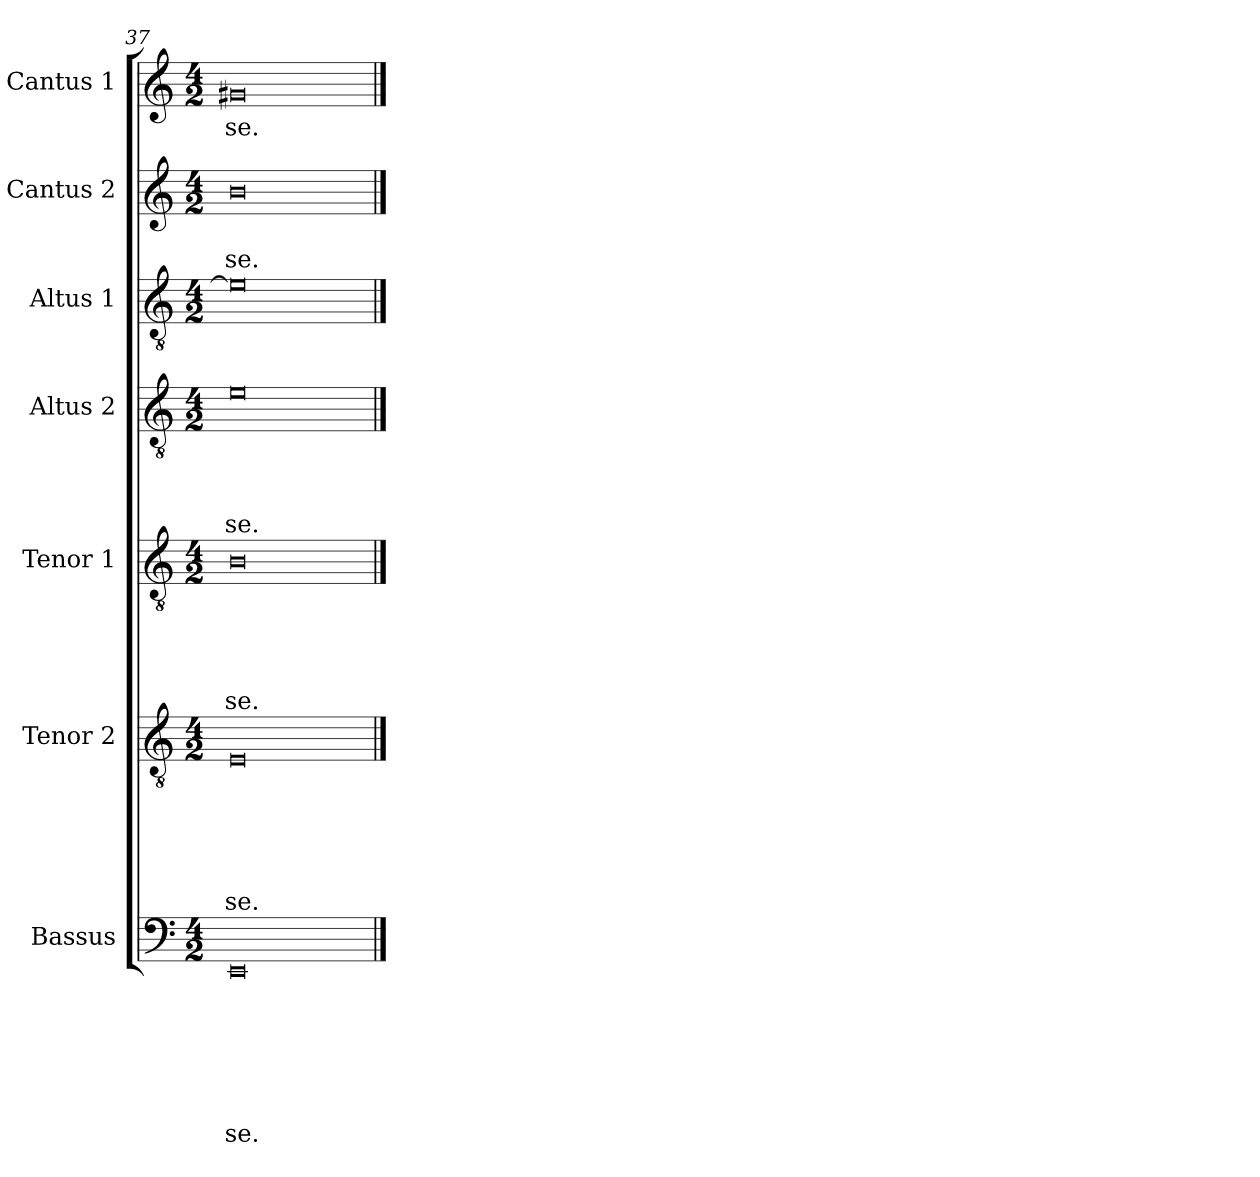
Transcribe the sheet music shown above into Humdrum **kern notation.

**kern	**text	**text	**text	**text	**text	**text	**text	**kern	**text	**text	**text	**text	**text	**text	**kern	**text	**text	**text	**text	**text	**kern	**text	**text	**text	**text	**kern	**kern	**text	**text	**kern	**text
*part7	*part7	*part7	*part7	*part7	*part7	*part7	*part7	*part6	*part6	*part6	*part6	*part6	*part6	*part6	*part5	*part5	*part5	*part5	*part5	*part5	*part4	*part4	*part4	*part4	*part4	*part3	*part2	*part2	*part2	*part1	*part1
*staff7	*staff7	*staff7	*staff7	*staff7	*staff7	*staff7	*staff7	*staff6	*staff6	*staff6	*staff6	*staff6	*staff6	*staff6	*staff5	*staff5	*staff5	*staff5	*staff5	*staff5	*staff4	*staff4	*staff4	*staff4	*staff4	*staff3	*staff2	*staff2	*staff2	*staff1	*staff1
*I"Bassus	*	*	*	*	*	*	*	*I"Tenor 2	*	*	*	*	*	*	*I"Tenor 1	*	*	*	*	*	*I"Altus 2	*	*	*	*	*I"Altus 1	*I"Cantus 2	*	*	*I"Cantus 1	*
*clefF4	*	*	*	*	*	*	*	*clefGv2	*	*	*	*	*	*	*clefGv2	*	*	*	*	*	*clefGv2	*	*	*	*	*clefGv2	*clefG2	*	*	*clefG2	*
*k[]	*	*	*	*	*	*	*	*k[]	*	*	*	*	*	*	*k[]	*	*	*	*	*	*k[]	*	*	*	*	*k[]	*k[]	*	*	*k[]	*
*a:	*	*	*	*	*	*	*	*a:	*	*	*	*	*	*	*a:	*	*	*	*	*	*a:	*	*	*	*	*a:	*a:	*	*	*a:	*
*M4/2	*	*	*	*	*	*	*	*M4/2	*	*	*	*	*	*	*M4/2	*	*	*	*	*	*M4/2	*	*	*	*	*M4/2	*M4/2	*	*	*M4/2	*
=37	=37	=37	=37	=37	=37	=37	=37	=37	=37	=37	=37	=37	=37	=37	=37	=37	=37	=37	=37	=37	=37	=37	=37	=37	=37	=37	=37	=37	=37	=37	=37
!	!	!	!	!	!	!	!LO:LY:b	!	!	!	!	!	!	!LO:LY:b	!	!	!	!	!	!LO:LY:b	!	!	!	!	!LO:LY:b	!	!	!	!LO:LY:b	!	!LO:LY:b
0EE	.	.	.	.	.	.	-se.	0E	.	.	.	.	.	-se.	0B	.	.	.	.	-se.	0e	.	.	.	-se.	0e]	0b	.	-se.	0g#X	-se.
==	==	==	==	==	==	==	==	==	==	==	==	==	==	==	==	==	==	==	==	==	==	==	==	==	==	==	==	==	==	==	==
*-	*-	*-	*-	*-	*-	*-	*-	*-	*-	*-	*-	*-	*-	*-	*-	*-	*-	*-	*-	*-	*-	*-	*-	*-	*-	*-	*-	*-	*-	*-	*-
